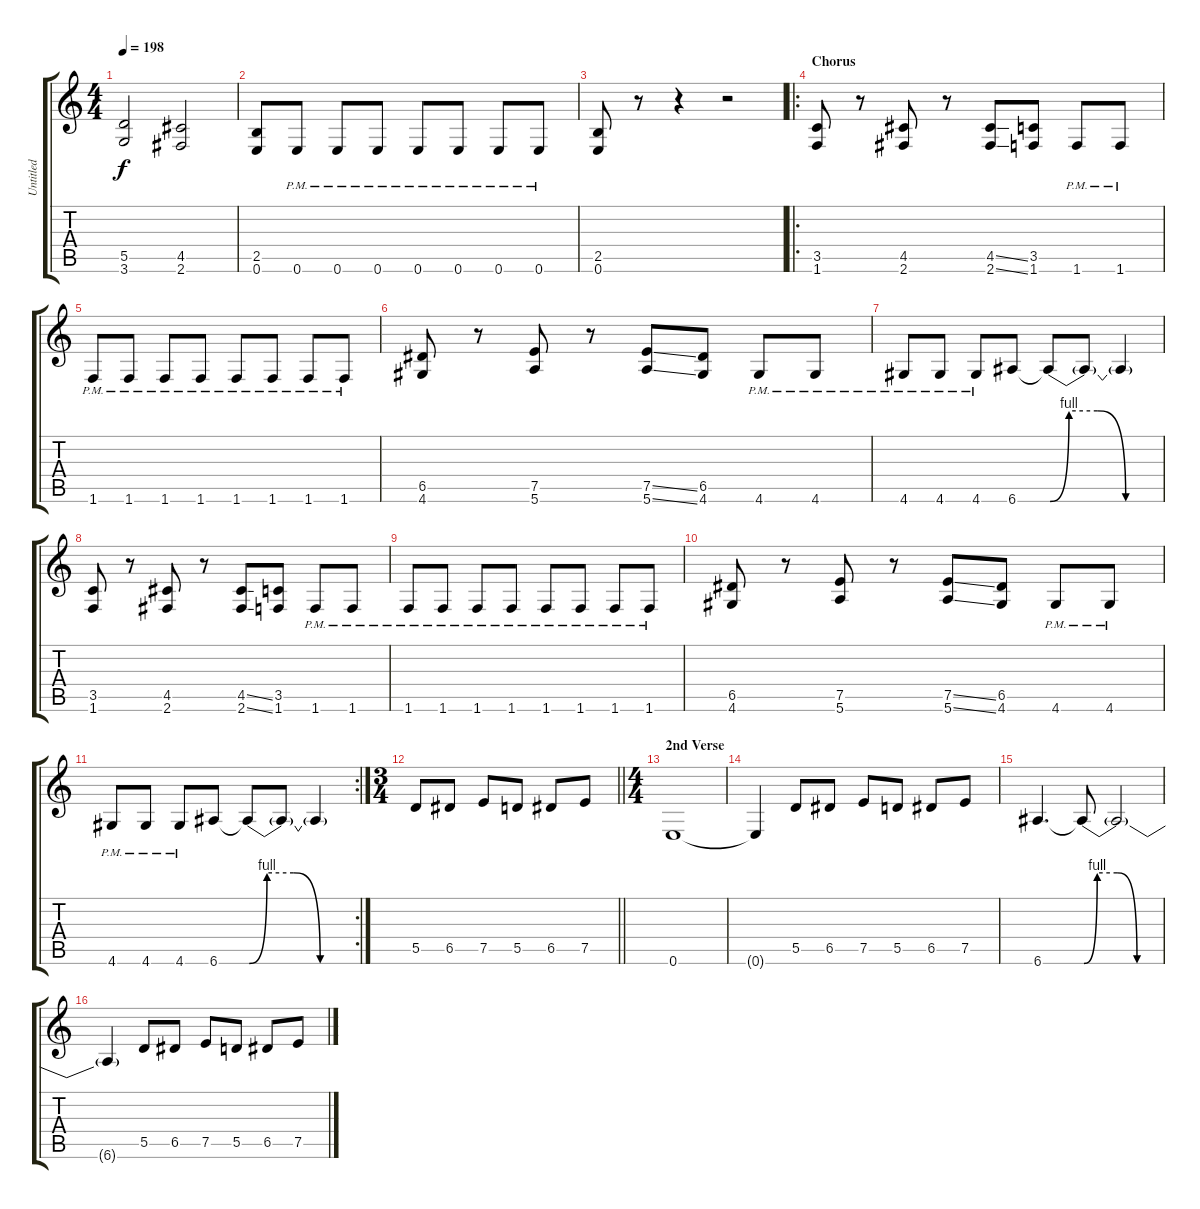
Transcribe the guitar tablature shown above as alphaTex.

\track ("Untitled" "Untitled") {instrument distortionguitar}
\staff {score tabs}
\tuning (E4 B3 G3 D3 A2 E2) {hide}
\ts (4 4)
\tempo 198
\clef g2
\ks c
(5.5 3.6).2{dy f} (4.5 2.6).2 |
(2.5 0.6).8 0.6{pm}.8 0.6{pm}.8 0.6{pm}.8 0.6{pm}.8 0.6{pm}.8 0.6{pm}.8 0.6{pm}.8 |
(2.5 0.6).8 r.8 r.4 r.2 |
\ro
\section ("" "Chorus")
(3.5 1.6).8 r.8 (4.5 2.6).8 r.8 (4.5{ss} 2.6{ss}).8 (3.5 1.6).8 1.6{pm}.8 1.6{pm}.8 |
1.6{pm}.8 1.6{pm}.8 1.6{pm}.8 1.6{pm}.8 1.6{pm}.8 1.6{pm}.8 1.6{pm}.8 1.6{pm}.8 |
(6.5 4.6).8 r.8 (7.5 5.6).8 r.8 (7.5{ss} 5.6{ss}).8 (6.5 4.6).8 4.6{pm}.8 4.6{pm}.8 |
4.6{pm}.8 4.6{pm}.8 4.6{pm}.8 6.6.8 6.6{be (custom 0 0 10 4 25 4 40 0 60 0) t}.8 6.6{t}.8 6.6{t}.4 |
(3.5 1.6).8 r.8 (4.5 2.6).8 r.8 (4.5{ss} 2.6{ss}).8 (3.5 1.6).8 1.6{pm}.8 1.6{pm}.8 |
1.6{pm}.8 1.6{pm}.8 1.6{pm}.8 1.6{pm}.8 1.6{pm}.8 1.6{pm}.8 1.6{pm}.8 1.6{pm}.8 |
(6.5 4.6).8 r.8 (7.5 5.6).8 r.8 (7.5{ss} 5.6{ss}).8 (6.5 4.6).8 4.6{pm}.8 4.6{pm}.8 |
\rc 2
4.6{pm}.8 4.6{pm}.8 4.6{pm}.8 6.6.8 6.6{be (custom 0 0 10 4 25 4 40 0 60 0) t}.8 6.6{t}.8 6.6{t}.4 |
\ts (3 4)
\barLineRight lightlight
5.5.8 6.5.8 7.5.8 5.5.8 6.5.8 7.5.8 |
\ts (4 4)
\section ("" "2nd Verse")
0.6.1 |
0.6{t}.4 5.5.8 6.5.8 7.5.8 5.5.8 6.5.8 7.5.8 |
6.6.4{d} 6.6{be (custom 0 0 10 4 25 4 40 0 60 0) t}.8 6.6{t}.2 |
6.6{t}.4 5.5.8 6.5.8 7.5.8 5.5.8 6.5.8 7.5.8
